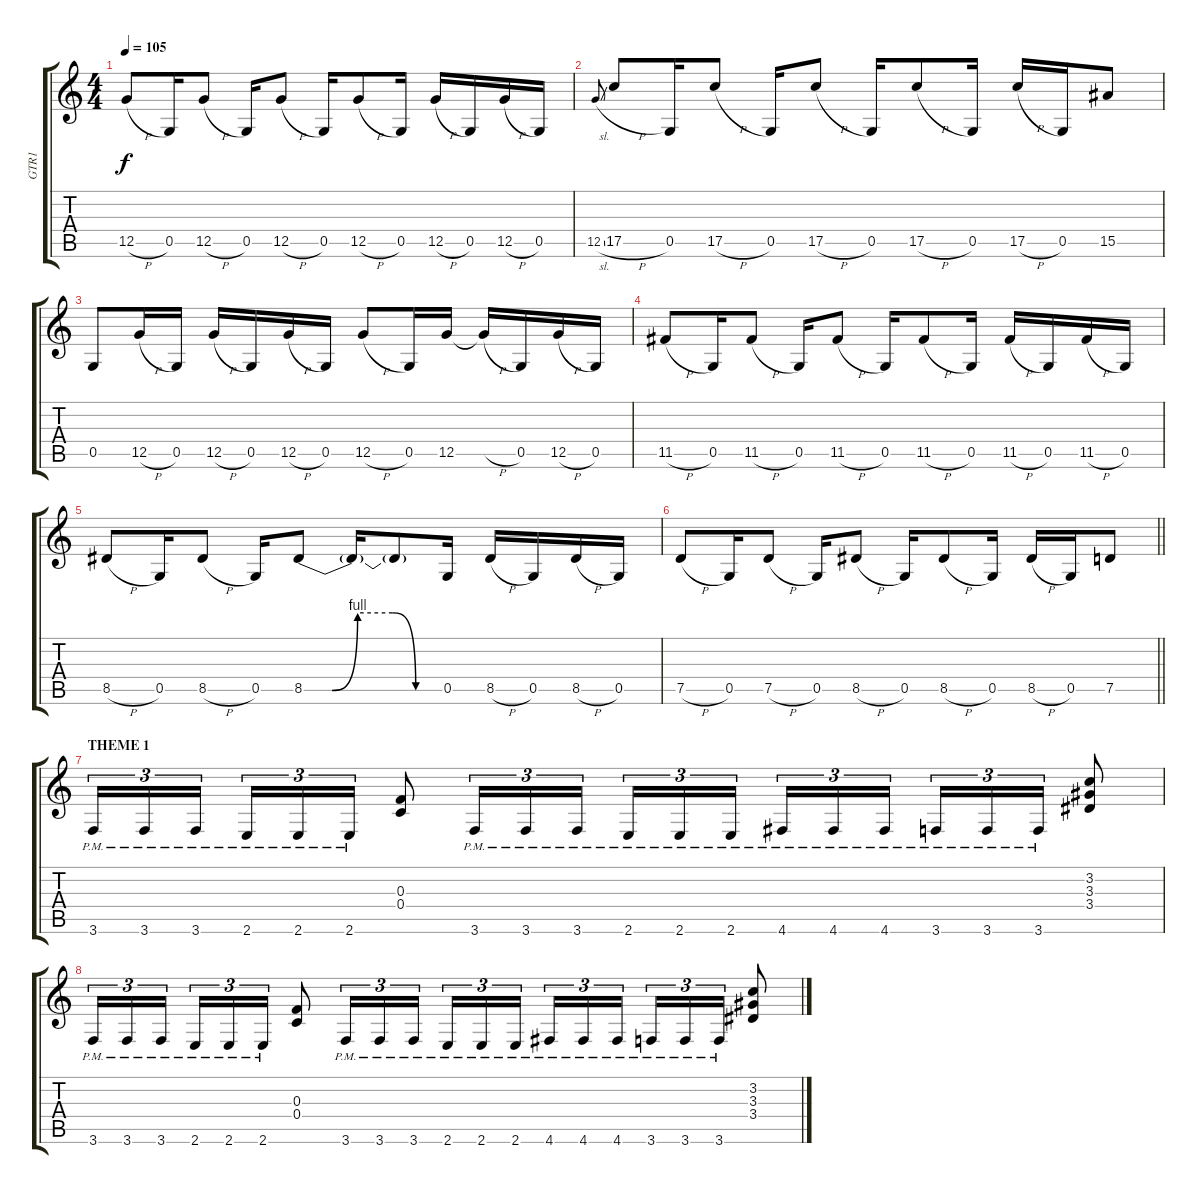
\track ("GTR1" "GTR1") {instrument distortionguitar}
\staff {score tabs}
\tuning (D4 A3 F3 C3 G2 D2) {hide}
\ts (4 4)
\tempo 105
\clef g2
\ks c
12.5{h}.8{dy f} 0.5.16 12.5{h}.8 0.5.16 12.5{h}.8 0.5.16 12.5{h}.8 0.5.16 12.5{h}.16 0.5.16 12.5{h}.16 0.5.16 |
12.5{sl}.8{gr onbeat} 17.5{h}.8 0.5.16 17.5{h}.8 0.5.16 17.5{h}.8 0.5.16 17.5{h}.8 0.5.16 17.5{h}.16 0.5.16 15.5.8 |
0.5.8 12.5{h}.16 0.5.16 12.5{h}.16 0.5.16 12.5{h}.16 0.5.16 12.5{h}.8 0.5.16 12.5.16 12.5{h t}.16 0.5.16 12.5{h}.16 0.5.16 |
11.5{h}.8 0.5.16 11.5{h}.8 0.5.16 11.5{h}.8 0.5.16 11.5{h}.8 0.5.16 11.5{h}.16 0.5.16 11.5{h}.16 0.5.16 |
8.5{h}.8 0.5.16 8.5{h}.8 0.5.16 8.5{be (custom 0 0 12 0 23 4 38 4 48 0 60 0)}.8 8.5{t}.16 8.5{t}.8 0.5.16 8.5{h}.16 0.5.16 8.5{h}.16 0.5.16 |
\barLineRight lightlight
7.5{h}.8 0.5.16 7.5{h}.8 0.5.16 8.5{h}.8 0.5.16 8.5{h}.8 0.5.16 8.5{h}.16 0.5.16 7.5.8 |
\section ("" "THEME 1")
3.6{pm}.16{tu (3 2)} 3.6{pm}.16{tu (3 2)} 3.6{pm}.16{tu (3 2) beam splitsecondary} 2.6{pm}.16{tu (3 2)} 2.6{pm}.16{tu (3 2)} 2.6{pm}.16{tu (3 2)} (0.3 0.4).8 3.6{pm}.16{tu (3 2)} 3.6{pm}.16{tu (3 2)} 3.6{pm}.16{tu (3 2)} 2.6{pm}.16{tu (3 2)} 2.6{pm}.16{tu (3 2)} 2.6{pm}.16{tu (3 2) beam splitsecondary} 4.6{pm}.16{tu (3 2)} 4.6{pm}.16{tu (3 2)} 4.6{pm}.16{tu (3 2)} 3.6{pm}.16{tu (3 2)} 3.6{pm}.16{tu (3 2)} 3.6{pm}.16{tu (3 2)} (3.2 3.3 3.4).8 |
3.6{pm}.16{tu (3 2)} 3.6{pm}.16{tu (3 2)} 3.6{pm}.16{tu (3 2) beam splitsecondary} 2.6{pm}.16{tu (3 2)} 2.6{pm}.16{tu (3 2)} 2.6{pm}.16{tu (3 2)} (0.3 0.4).8 3.6{pm}.16{tu (3 2)} 3.6{pm}.16{tu (3 2)} 3.6{pm}.16{tu (3 2)} 2.6{pm}.16{tu (3 2)} 2.6{pm}.16{tu (3 2)} 2.6{pm}.16{tu (3 2) beam splitsecondary} 4.6{pm}.16{tu (3 2)} 4.6{pm}.16{tu (3 2)} 4.6{pm}.16{tu (3 2)} 3.6{pm}.16{tu (3 2)} 3.6{pm}.16{tu (3 2)} 3.6{pm}.16{tu (3 2)} (3.2 3.3 3.4).8
